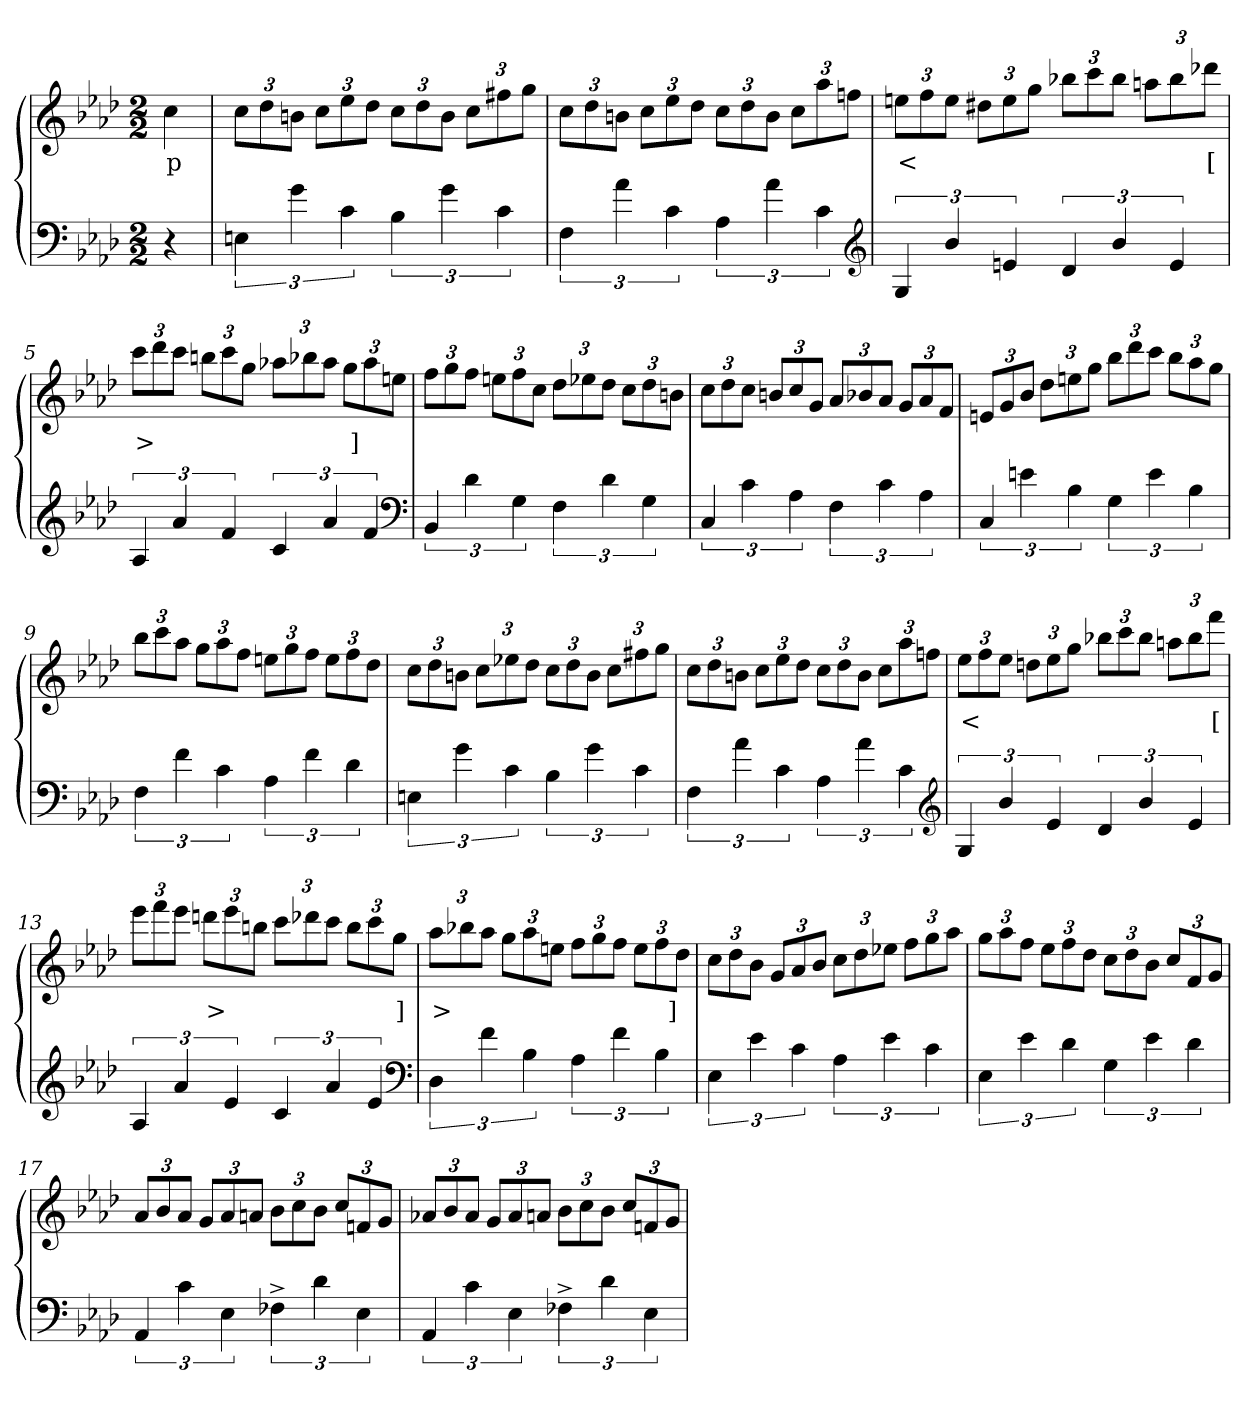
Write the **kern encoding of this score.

**kern	**kern	**text
*part2	*part1	*part1
*staff2	*staff1	*staff1
*clefF4	*clefG2	*
*k[b-e-a-d-]	*k[b-e-a-d-]	*
*M2/2	*M2/2	*
=1	=1	=1
4r	4cc	p
=2	=2	=2
6En	12ccL	.
.	12dd-	.
6g	12bnJ	.
.	12ccL	.
6c	12ee-	.
.	12dd-J	.
6B-	12ccL	.
.	12dd-	.
6g	12bJ	.
.	12ccL	.
6c	12ff#X	.
.	12ggJ	.
=3	=3	=3
6F	12ccL	.
.	12dd-	.
6a-	12bnJ	.
.	12ccL	.
6c	12ee-	.
.	12dd-J	.
6A-	12ccL	.
.	12dd-	.
6a-	12bJ	.
.	12ccL	.
6c	12aa-	.
.	12ffnJ	.
*clefG2	*	*
=4	=4	=4
6G	12eenL	<
.	12ff	.
6b-/	12eeJ	.
.	12dd#XL	.
6en	12ee	.
.	12ggJ	.
6d-	12bb-XL	.
.	12ccc	.
6b-/	12bb-J	.
.	12aanL	.
6e	12bb-	.
.	12ddd-XJ	[
=5	=5	=5
6A-	12cccL	>
.	12ddd-	.
6a-	12cccJ	.
.	12bbnL	.
6f	12ccc	.
.	12ggJ	.
6c	12aa-XL	.
.	12bb-X	.
6a-	12aa-J	.
.	12ggL	.
6f	12aa-	]
.	12eenJ	.
*clefF4	*	*
=6	=6	=6
6BB-	12ffL	.
.	12gg	.
6d-	12ffJ	.
.	12eenL	.
6G	12ff	.
.	12ccJ	.
6F	12dd-L	.
.	12ee-X	.
6d-	12dd-J	.
.	12ccL	.
6G	12dd-	.
.	12bnJ	.
=7	=7	=7
6C	12ccL	.
.	12dd-	.
6c	12ccJ	.
.	12bnL	.
6A-	12cc	.
.	12gJ	.
6F	12a-L	.
.	12b-X	.
6c	12a-J	.
.	12gL	.
6A-	12a-	.
.	12fJ	.
=8	=8	=8
6C	12enL	.
.	12g	.
6en	12b-J	.
.	12dd-L	.
6B-	12een	.
.	12ggJ	.
6G	12bb-L	.
.	12ddd-	.
6e	12cccJ	.
.	12bb-L	.
6B-	12aa-	.
.	12ggJ	.
=9	=9	=9
6F	12bb-L	.
.	12ccc	.
6f	12aa-J	.
.	12ggL	.
6c	12aa-	.
.	12ffJ	.
6A-	12eenL	.
.	12gg	.
6f	12ffJ	.
.	12eeL	.
6d-	12ff	.
.	12dd-J	.
=10	=10	=10
6En	12ccL	.
.	12dd-	.
6g	12bnJ	.
.	12ccL	.
6c	12ee-X	.
.	12dd-J	.
6B-	12ccL	.
.	12dd-	.
6g	12bJ	.
.	12ccL	.
6c	12ff#X	.
.	12ggJ	.
=11	=11	=11
6F	12ccL	.
.	12dd-	.
6a-	12bnJ	.
.	12ccL	.
6c	12ee-	.
.	12dd-J	.
6A-	12ccL	.
.	12dd-	.
6a-	12bJ	.
.	12ccL	.
6c	12aa-	.
.	12ffnJ	.
*clefG2	*	*
=12	=12	=12
6G	12ee-L	<
.	12ff	.
6b-/	12ee-J	.
.	12ddnL	.
6e-	12ee-	.
.	12ggJ	.
6d-	12bb-XL	.
.	12ccc	.
6b-/	12bb-J	.
.	12aanL	.
6e-	12bb-	.
.	12fffJ	[
=13	=13	=13
6A-	12eee-L	.
.	12fff	.
6a-	12eee-J	.
.	12dddnL	>
6e-	12eee-	.
.	12bbnJ	.
6c	12cccL	.
.	12ddd-X	.
6a-	12cccJ	.
.	12bbL	.
6e-	12ccc	.
.	12ggJ	]
*clefF4	*	*
=14	=14	=14
6D-	12aa-L	>
.	12bb-X	.
6f	12aa-J	.
.	12ggL	.
6B-	12aa-	.
.	12eenJ	.
6A-	12ffL	.
.	12gg	.
6f	12ffJ	.
.	12eeL	.
6B-	12ff	.
.	12dd-J	]
=15	=15	=15
6E-	12ccL	.
.	12dd-	.
6e-	12b-J	.
.	12gL	.
6c	12a-	.
.	12b-J	.
6A-	12ccL	.
.	12dd-	.
6e-	12ee-XJ	.
.	12ffL	.
6c	12gg	.
.	12aa-J	.
=16	=16	=16
6E-	12ggL	.
.	12aa-	.
6e-	12ffJ	.
.	12ee-L	.
6d-	12ff	.
.	12dd-J	.
6G	12ccL	.
.	12dd-	.
6e-	12b-J	.
.	12ccL	.
6d-	12f	.
.	12gJ	.
=17	=17	=17
6AA-	12a-L	.
.	12b-	.
6c	12a-J	.
.	12gL	.
6E-	12a-	.
.	12anJ	.
6F-X^>	12b-L	.
.	12cc	.
6d-	12b-J	.
.	12ccL	.
6E-	12fn	.
.	12gJ	.
=18	=18	=18
6AA-	12a-XL	.
.	12b-	.
6c	12a-J	.
.	12gL	.
6E-	12a-	.
.	12anJ	.
6F-X^>	12b-L	.
.	12cc	.
6d-	12b-J	.
.	12ccL	.
6E-	12fn	.
.	12gJ	.
=	=	=
*-	*-	*-
